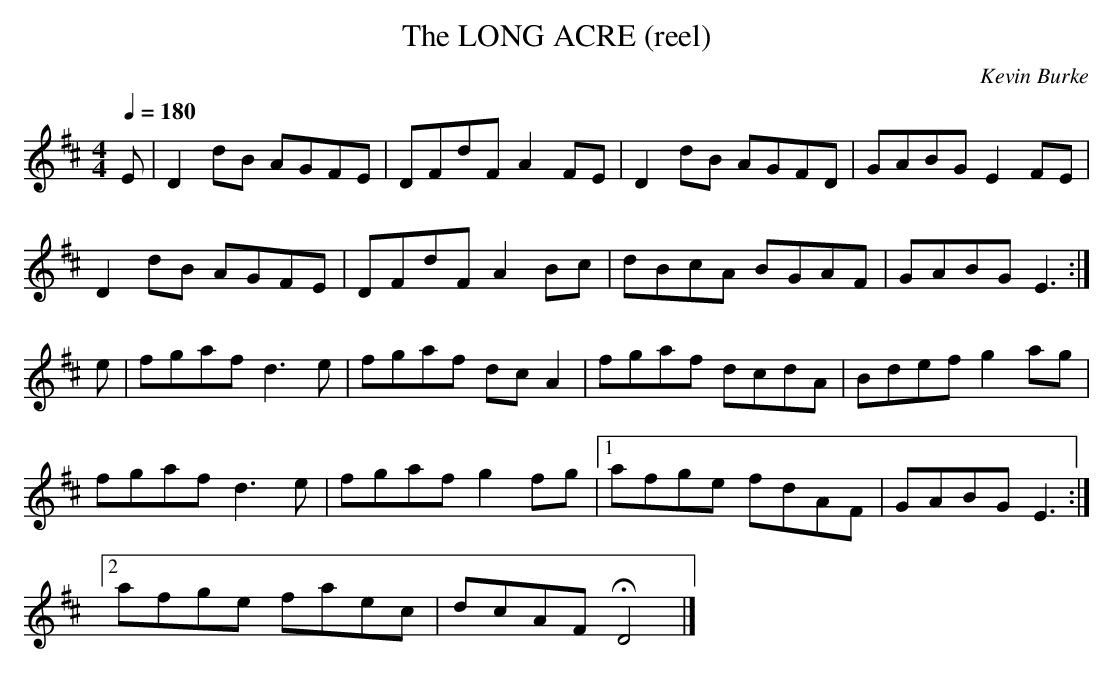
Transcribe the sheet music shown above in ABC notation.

X:1
T:LONG ACRE (reel), The
C:Kevin Burke
Q:1/4=180
M:4/4
L:1/8
K:Dmaj
E|D2dB AGFE|DFdF A2FE|D2dB AGFD|GABG E2FE|
D2dB AGFE|DFdF A2Bc|dBcA BGAF |GABG E3:|
e|fgaf d3e|fgaf dcA2|fgaf dcdA|Bdef g2ag|
fgaf d3e|fgaf g2fg |1 afge fdAF |GABG E3:|
[2 afge faec|dcAF HD4|]
